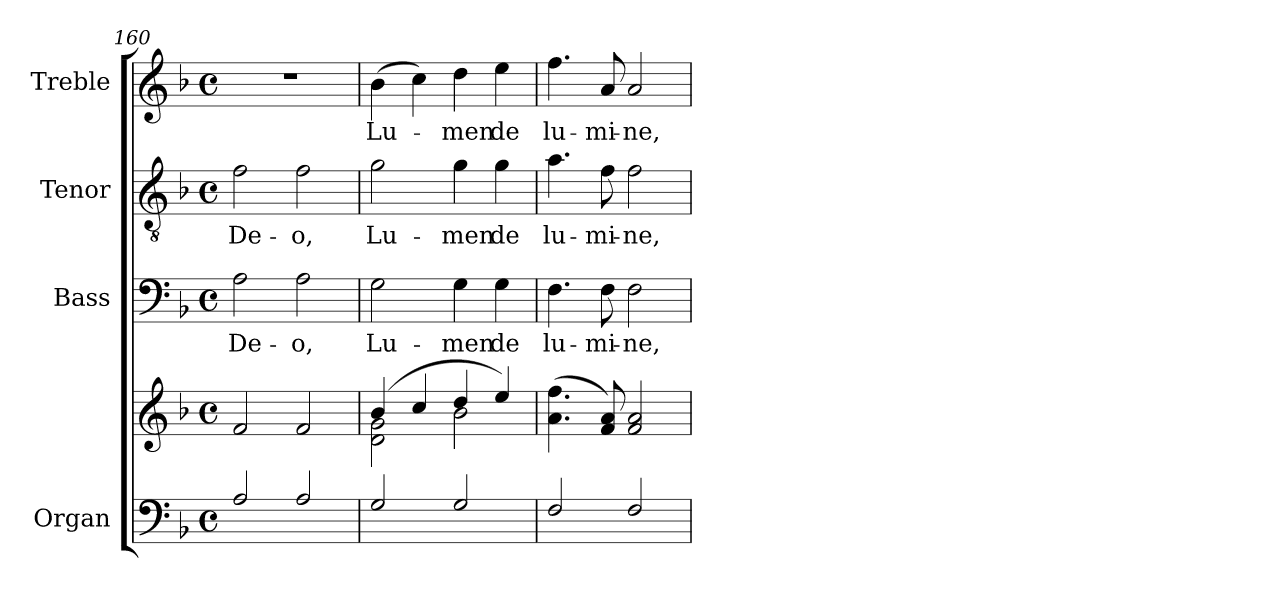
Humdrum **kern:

**kern	**kern	**kern	**text	**kern	**text	**kern	**text
*part4	*part4	*part3	*part3	*part2	*part2	*part1	*part1
*staff5	*staff4	*staff3	*staff3	*staff2	*staff2	*staff1	*staff1
*I"Organ	*	*I"Bass	*	*I"Tenor	*	*I"Treble	*
*I'Organ	*	*I'Bass	*	*I'Tenor	*	*I'Treble	*
*clefF4	*clefG2	*clefF4	*	*clefGv2	*	*clefG2	*
*k[b-]	*k[b-]	*k[b-]	*	*k[b-]	*	*k[b-]	*
*F:	*F:	*F:	*	*F:	*	*F:	*
*M4/4	*M4/4	*M4/4	*	*M4/4	*	*M4/4	*
*met(c)	*met(c)	*met(c)	*	*met(c)	*	*met(c)	*
=160	=160	=160	=160	=160	=160	=160	=160
*^	*^	*	*	*	*	*	*
!	!	!	!	!	!LO:LY:b	!	!LO:LY:b	!	!
2A	1ryy	2f/	1ryy	2A	De-	2f	De-	1r	.
!	!	!	!	!	!LO:LY:b	!	!LO:LY:b	!	!
2A	.	2f/	.	2A	-o,	2f	-o,	.	.
=161	=161	=161	=161	=161	=161	=161	=161	=161	=161
!	!	!	!	!	!LO:LY:b	!	!LO:LY:b	!	!LO:LY:b
2G	1ryy	(>4b-/	2d\ 2g\	2G	Lu-	2g	Lu-	(>4b-	Lu-
.	.	4cc/	.	.	.	.	.	4cc)	.
!	!	!	!	!	!LO:LY:b	!	!LO:LY:b	!	!LO:LY:b
2G	.	4dd/	2b-\	4G	-men	4g	-men	4dd	men
!	!	!	!	!	!LO:LY:b	!	!LO:LY:b	!	!LO:LY:b
.	.	4ee/)	.	4G	de	4g	de	4ee	de
=162	=162	=162	=162	=162	=162	=162	=162	=162	=162
!	!	!	!	!	!LO:LY:b	!	!LO:LY:b	!	!LO:LY:b
2F	1ryy	(>4.a\ 4.ff\	1ryy	4.F	lu-	4.a	lu-	4.ff	lu-
!	!	!	!	!	!LO:LY:b	!	!LO:LY:b	!	!LO:LY:b
.	.	8f/ 8a/)	.	8F	-mi-	8f	-mi-	8a	-mi-
!	!	!	!	!	!LO:LY:b	!	!LO:LY:b	!	!LO:LY:b
2F	.	2f/ 2a/	.	2F	-ne,	2f	-ne,	2a	-ne,
*v	*v	*	*	*	*	*	*	*	*
*	*v	*v	*	*	*	*	*	*
=	=	=	=	=	=	=	=
*-	*-	*-	*-	*-	*-	*-	*-
